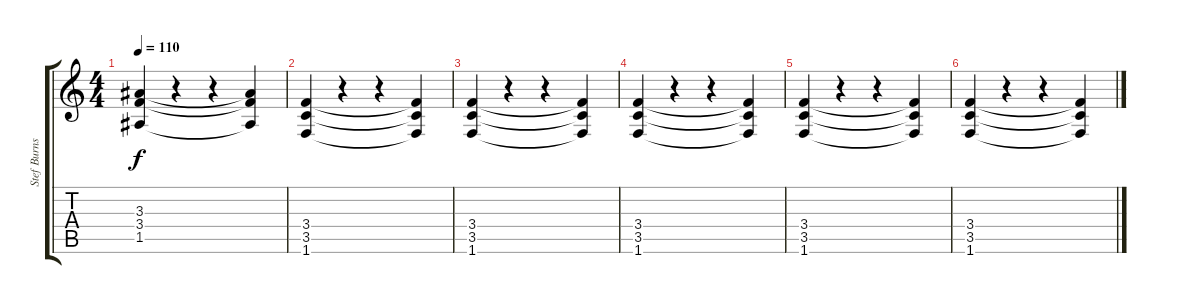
\track ("Stef Burns [guitar]" "Stef Burns") {instrument distortionguitar}
\staff {score tabs}
\tuning (E4 B3 G3 D3 A2 E2) {hide}
\ts (4 4)
\tempo 110
\clef g2
\ks c
(3.3 3.4 1.5).4{dy f} r.4 r.4 (3.3{t} 3.4{t} 1.5{t}).4 |
(3.4 3.5 1.6).4 r.4 r.4 (3.4{t} 3.5{t} 1.6{t}).4 |
(3.4 3.5 1.6).4 r.4 r.4 (3.4{t} 3.5{t} 1.6{t}).4 |
(3.4 3.5 1.6).4 r.4{volume 11} r.4{volume 10} (3.4{t} 3.5{t} 1.6{t}).4{volume 9} |
(3.4 3.5 1.6).4{volume 8} r.4{volume 7} r.4{volume 6} (3.4{t} 3.5{t} 1.6{t}).4{volume 5} |
(3.4 3.5 1.6).4{volume 4} r.4{volume 3} r.4{volume 1} (3.4{t} 3.5{t} 1.6{t}).4{volume 0}
